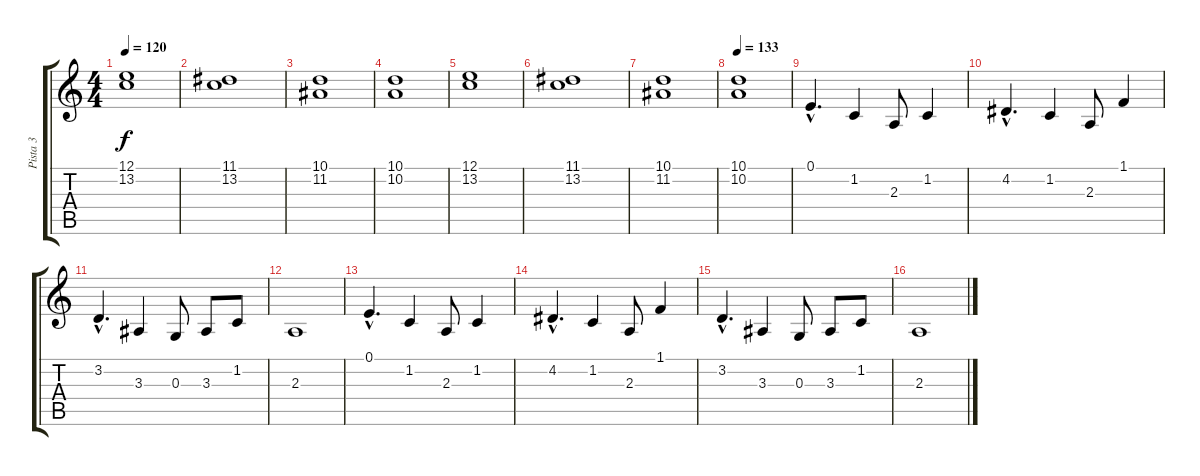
\track ("Pista 3" "Pista 3") {instrument synthstrings2}
\staff {score tabs}
\tuning (E4 B3 G3 D3 A2 E2) {hide}
\ts (4 4)
\tempo 120
\clef g2
\ks c
(12.1 13.2).1{dy f} |
(11.1 13.2).1 |
(10.1 11.2).1 |
(10.1 10.2).1 |
(12.1 13.2).1 |
(11.1 13.2).1 |
(10.1 11.2).1 |
\tempo 133
(10.1 10.2).1 |
0.1{hac}.4{d} 1.2.4 2.3.8 1.2.4 |
4.2{hac}.4{d} 1.2.4 2.3.8 1.1.4 |
3.2{hac}.4{d} 3.3.4 0.3.8 3.3.8 1.2.8 |
2.3.1 |
0.1{hac}.4{d} 1.2.4 2.3.8 1.2.4 |
4.2{hac}.4{d} 1.2.4 2.3.8 1.1.4 |
3.2{hac}.4{d} 3.3.4 0.3.8 3.3.8 1.2.8 |
2.3.1
